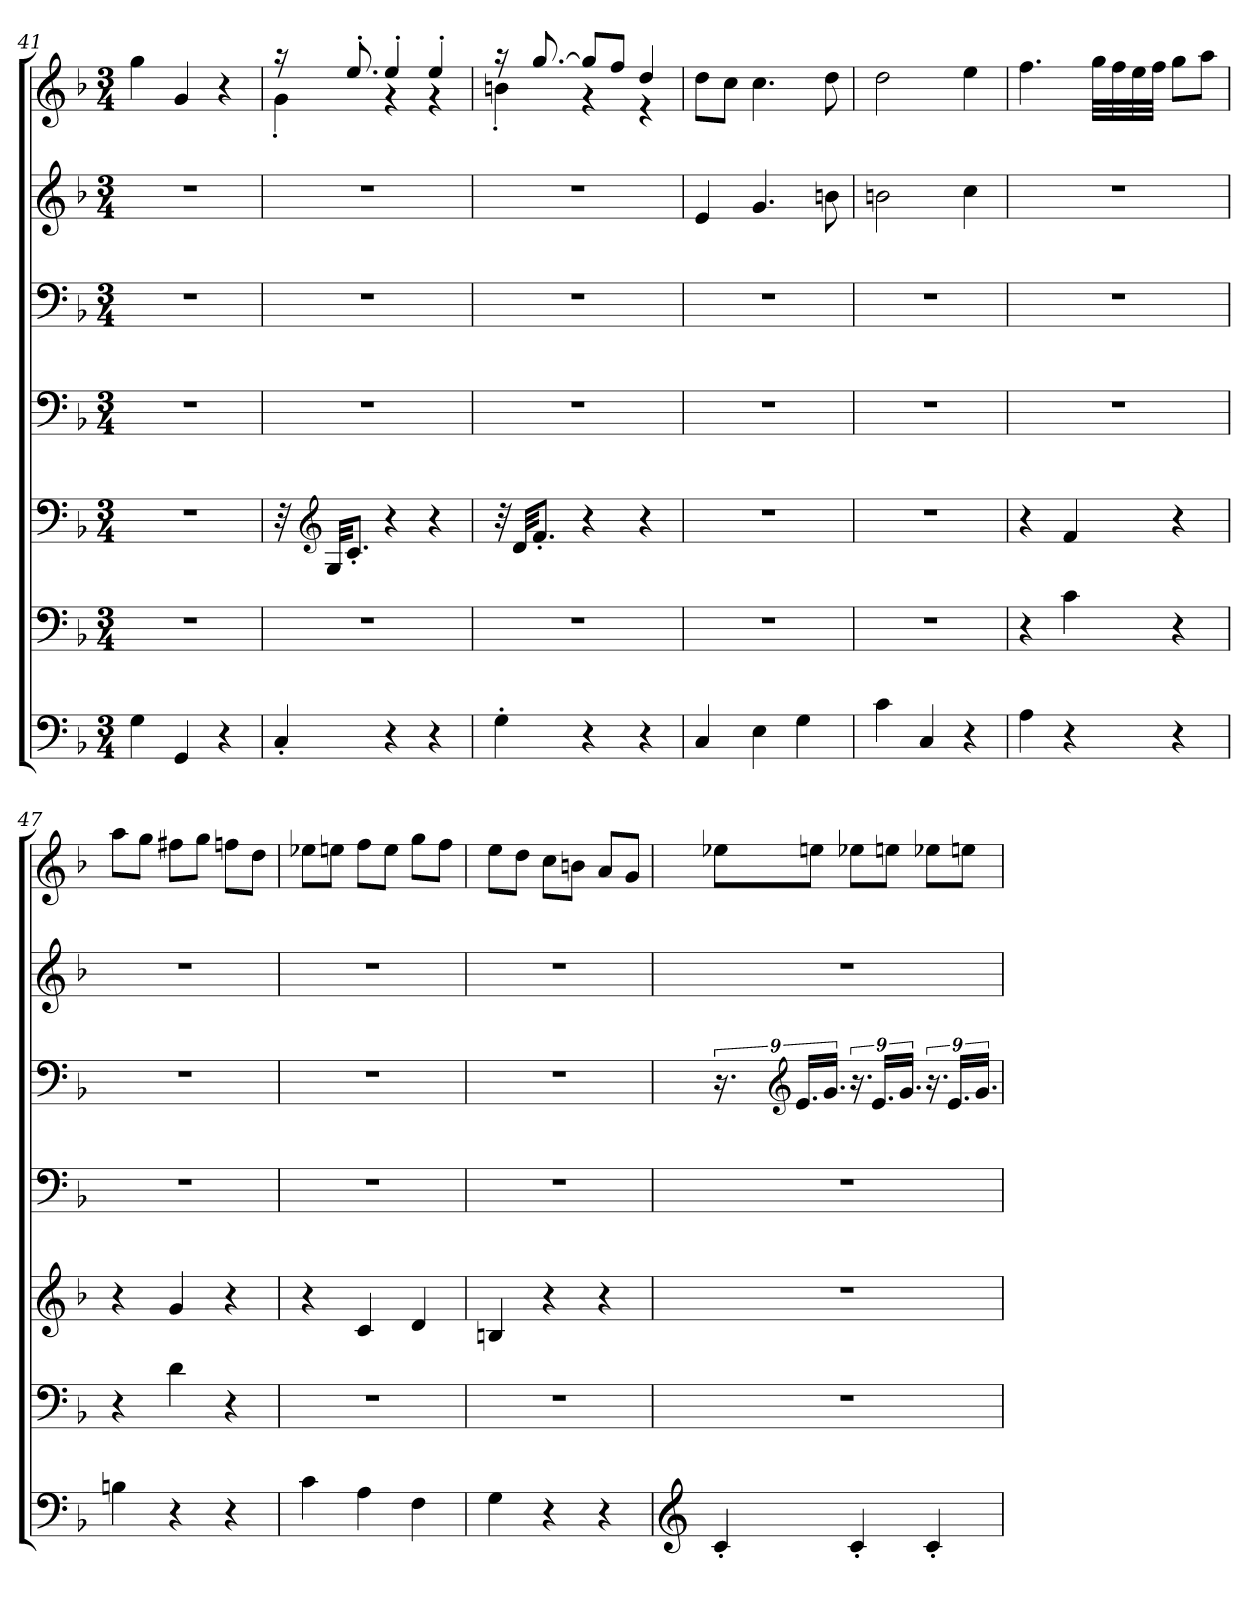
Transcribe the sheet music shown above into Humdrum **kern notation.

**kern	**kern	**kern	**kern	**kern	**kern	**kern
*part5	*part4	*part4	*part3	*part3	*part2	*part1
*staff7	*staff6	*staff5	*staff4	*staff3	*staff2	*staff1
!!LO:PB:g=z
*clefF4	*clefF4	*clefF4	*clefF4	*clefF4	*clefG2	*clefG2
*k[b-]	*k[b-]	*k[b-]	*k[b-]	*k[b-]	*k[b-]	*k[b-]
*M3/4	*M3/4	*M3/4	*M3/4	*M3/4	*M3/4	*M3/4
*MM145	*MM145	*MM145	*MM145	*MM145	*MM145	*MM145
=41	=41	=41	=41	=41	=41	=41
4G\	2.r	2.r	2.r	2.r	2.r	4gg\
*	*	*	*	*	*	*MM136
4GG/	.	.	.	.	.	4g/
*	*	*	*	*	*	*MM111
4r	.	.	.	.	.	4r
=42	=42	=42	=42	=42	=42	=42
*	*	*	*	*	*	*MM149
*	*	*	*	*	*	*^
4C'/	2.r	32r	2.r	2.r	2.r	16r	4g'\
*	*	*clefG2	*	*	*	*	*
.	.	32G/KKL	.	.	.	.	.
*	*	*	*	*	*	*MM141	*
.	.	8.c'/J	.	.	.	8.ee'/	.
*	*	*	*	*	*	*MM149	*
4r	.	4r	.	.	.	4ee'/	4r
4r	.	4r	.	.	.	4ee'/	4r
=43	=43	=43	=43	=43	=43	=43	=43
4G'\	2.r	32r	2.r	2.r	2.r	16r	4bn'\
.	.	32d/KKL	.	.	.	.	.
*	*	*	*	*	*	*MM143	*
.	.	8.f'/J	.	.	.	[8.gg/	.
4r	.	4r	.	.	.	8gg/L]	4r
*	*	*	*	*	*	*MM149	*
.	.	.	.	.	.	8ff/J	.
4r	.	4r	.	.	.	4dd/	4r
*	*	*	*	*	*	*v	*v
=44	=44	=44	=44	=44	=44	=44
*	*	*	*	*	*	*MM145
4C/	2.r	2.r	2.r	2.r	4e/	8dd\L
.	.	.	.	.	.	8cc\J
4E\	.	.	.	.	4.g/	4.cc\
4G\	.	.	.	.	.	.
.	.	.	.	.	8bn\	8dd\
=45	=45	=45	=45	=45	=45	=45
4c\	2.r	2.r	2.r	2.r	2bn\	2dd\
4C/	.	.	.	.	.	.
4r	.	.	.	.	4cc\	4ee\
=46	=46	=46	=46	=46	=46	=46
*	*	*	*	*	*	*MM149
4A\	4r	4r	2.r	2.r	2.r	4.ff\
4r	4c\	4f/	.	.	.	.
.	.	.	.	.	.	32gg\LLL
.	.	.	.	.	.	32ff\
.	.	.	.	.	.	32ee\
.	.	.	.	.	.	32ff\JJJ
4r	4r	4r	.	.	.	8gg\L
.	.	.	.	.	.	8aa\J
!!LO:PB:g=z
=47	=47	=47	=47	=47	=47	=47
4Bn\	4r	4r	2.r	2.r	2.r	8aa\L
.	.	.	.	.	.	8gg\J
4r	4d\	4g/	.	.	.	8ff#X\L
.	.	.	.	.	.	8gg\J
4r	4r	4r	.	.	.	8ffn\L
.	.	.	.	.	.	8dd\J
=48	=48	=48	=48	=48	=48	=48
*	*	*	*	*	*	*MM149
4c\	2.r	4r	2.r	2.r	2.r	8ee-X\L
.	.	.	.	.	.	8een\J
4A\	.	4c/	.	.	.	8ff\L
.	.	.	.	.	.	8ee\J
4F\	.	4d/	.	.	.	8gg\L
.	.	.	.	.	.	8ff\J
=49	=49	=49	=49	=49	=49	=49
4G\	2.r	4Bn/	2.r	2.r	2.r	8ee\L
.	.	.	.	.	.	8dd\J
4r	.	4r	.	.	.	8cc\L
.	.	.	.	.	.	8bn\J
4r	.	4r	.	.	.	8a/L
.	.	.	.	.	.	8g/J
=50	=50	=50	=50	=50	=50	=50
*clefG2	*	*	*	*	*	*
*	*	*	*	*	*	*MM150
4c'/	2.r	2.r	2.r	18.r	2.r	8ee-X\L
*	*	*	*	*clefG2	*	*
.	.	.	.	18.e/LL	.	.
.	.	.	.	.	.	8een\J
.	.	.	.	18.g/JJ	.	.
4c'/	.	.	.	18.r	.	8ee-X\L
.	.	.	.	18.e/LL	.	.
.	.	.	.	.	.	8een\J
.	.	.	.	18.g/JJ	.	.
4c'/	.	.	.	18.r	.	8ee-X\L
.	.	.	.	18.e/LL	.	.
.	.	.	.	.	.	8een\J
.	.	.	.	18.g/JJ	.	.
=	=	=	=	=	=	=
*-	*-	*-	*-	*-	*-	*-
